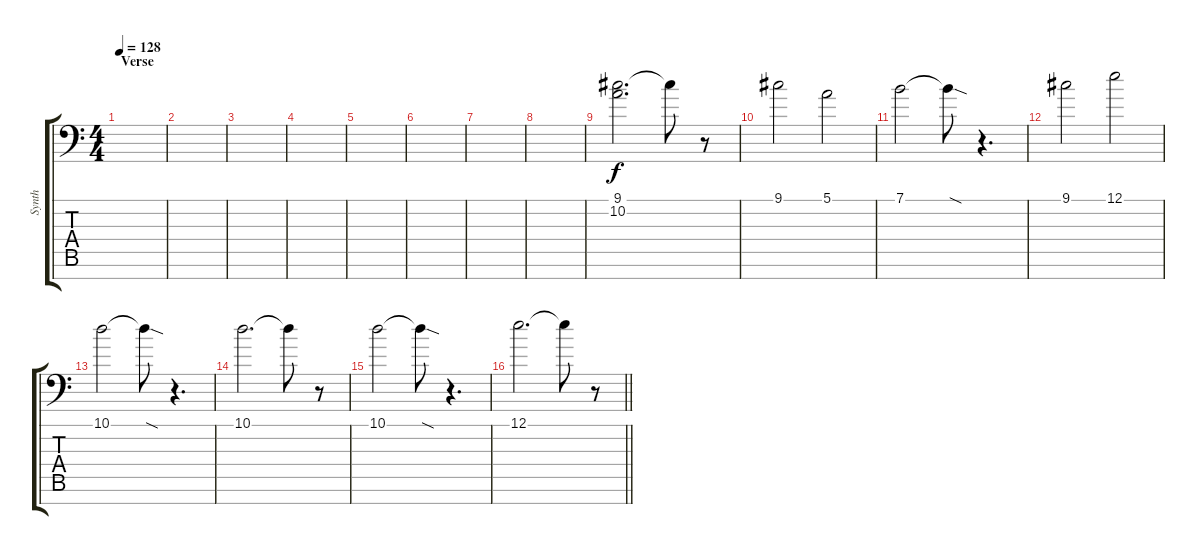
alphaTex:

\track ("Synth" "Synth") {instrument churchorgan}
\staff {score tabs}
\tuning (E4 B3 G3 D3 A2 E2 C-1) {hide}
\ts (4 4)
\section ("" "Verse")
\tempo 128
\clef f4
\ks c
|
|
|
|
|
|
|
|
(9.1 10.2).2{d} 9.1{t}.8 r.8 |
9.1.2 5.1.2 |
7.1.2 7.1{sod t}.8 r.4{d} |
9.1.2 12.1.2 |
10.1.2 10.1{sod t}.8 r.4{d} |
10.1.2{d} 10.1{t}.8 r.8 |
10.1.2 10.1{sod t}.8 r.4{d} |
\barLineRight lightlight
12.1.2{d} 12.1{t}.8 r.8
